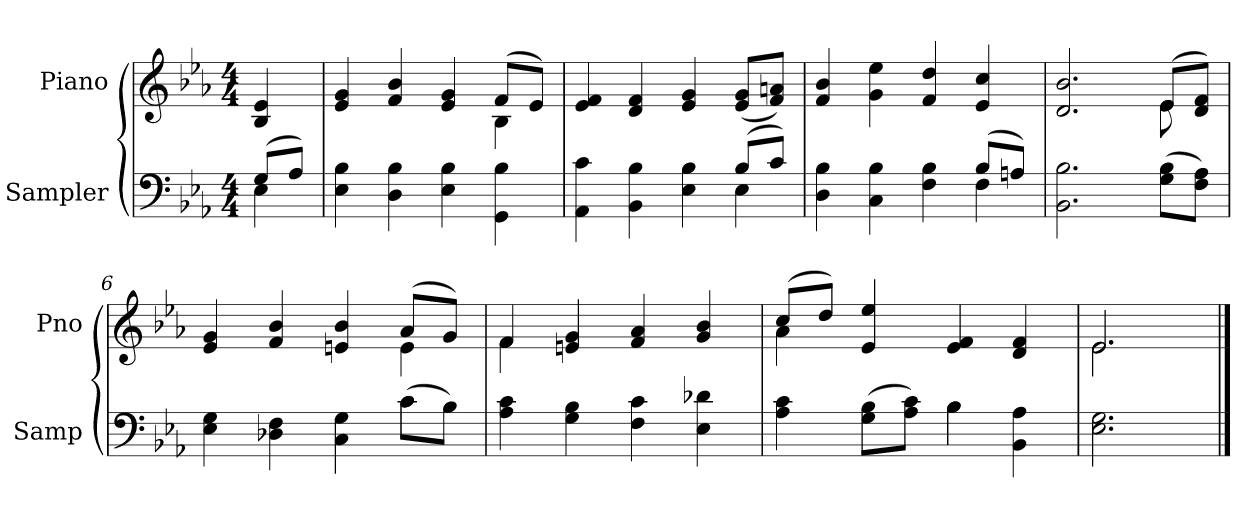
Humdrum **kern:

**kern	**kern
*part2	*part1
*staff2	*staff1
*I"Sampler	*I"Piano
*I'Samp	*I'Pno
*clefF4	*clefG2
*k[b-e-a-]	*k[b-e-a-]
*E-:	*E-:
*M4/4	*M4/4
=1	=1
*^	*
(8G/L	4E-	4B- 4e-
8A-/J)	.	.
*v	*v	*
=2	=2
*	*^
4E- 4B-	4e- 4g	2.ryy
4D 4B-	4f 4b-	.
4E- 4B-	4e- 4g	.
4GG 4B-	(8f/L	4B-
.	8e-/J)	.
*	*v	*v
=3	=3
*^	*
4AA- 4c	2.ryy	4e- 4f
4BB- 4B-	.	4d 4f
4E- 4B-	.	4e- 4g
(8B-/L	4E-	(8e-/ 8g/L
8c/J)	.	8f/ 8an/J)
=4	=4	=4
4D 4B-	2.ryy	4f 4b-
4C 4B-	.	4g 4ee-
4F 4B-	.	4f 4dd
(8B-/L	4F	4e- 4cc
8An/J)	.	.
*v	*v	*
=5	=5
*	*^
2.BB- 2.B-	2.d 2.b-	2.ryy
(8G\ 8B-\L	(8e-/L	8e-
8F\ 8A-\J)	8d/ 8f/J)	8ryy
=6	=6	=6
*^	*	*
4E- 4G	2.ryy	4e- 4g	2.ryy
4D-X 4F	.	4f 4b-	.
4C 4G	.	4en 4b-	.
(8c\L	4c	(8a-/L	4e
8B-\J)	.	8g/J)	.
*v	*v	*	*
=7	=7	=7
4A- 4c	4f/	4f
4G 4B-	4en 4g	2.ryy
4F 4c	4f 4a-	.
4E- 4d-X	4g 4b-	.
=8	=8	=8
*^	*	*
4A- 4c	2ryy	(8cc/L	4a-
.	.	8dd/J)	.
(8G\ 8B-\L	.	4e- 4ee-	2.ryy
8A-\ 8c\J)	.	.	.
4B-\	4B-	4e- 4f	.
4BB- 4A-	4ryy	4d 4f	.
*v	*v	*	*
=9	=9	=9
2.E- 2.G	2.e-/	2.e-
*	*v	*v
==	==
*-	*-
